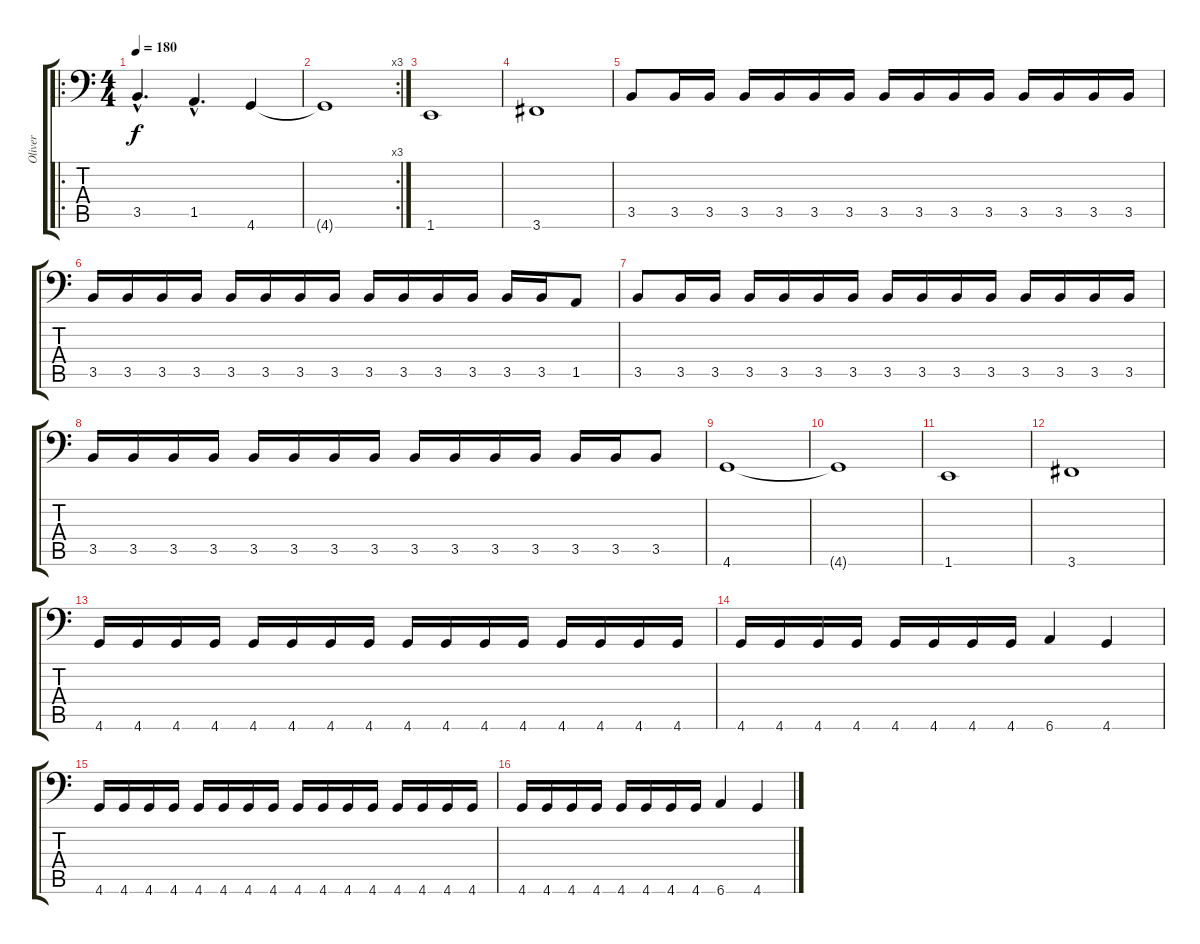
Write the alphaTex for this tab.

\track ("Oliver" "Oliver") {instrument electricbasspick}
\staff {score tabs}
\tuning (Eb3 Bb2 Gb2 Db2 Ab1 Eb1) {hide}
\ro
\ts (4 4)
\tempo 180
\clef f4
\ks c
3.5{hac}.4{d dy f instrument electricbasspick} 1.5{hac}.4{d} 4.6.4 |
\rc 3
4.6{t}.1 |
1.6.1 |
3.6.1 |
3.5.8 3.5.16 3.5.16 3.5.16 3.5.16 3.5.16 3.5.16 3.5.16 3.5.16 3.5.16 3.5.16 3.5.16 3.5.16 3.5.16 3.5.16 |
3.5.16 3.5.16 3.5.16 3.5.16 3.5.16 3.5.16 3.5.16 3.5.16 3.5.16 3.5.16 3.5.16 3.5.16 3.5.16 3.5.16 1.5.8 |
3.5.8 3.5.16 3.5.16 3.5.16 3.5.16 3.5.16 3.5.16 3.5.16 3.5.16 3.5.16 3.5.16 3.5.16 3.5.16 3.5.16 3.5.16 |
3.5.16 3.5.16 3.5.16 3.5.16 3.5.16 3.5.16 3.5.16 3.5.16 3.5.16 3.5.16 3.5.16 3.5.16 3.5.16 3.5.16 3.5.8 |
4.6.1 |
4.6{t}.1 |
1.6.1 |
3.6.1 |
4.6.16 4.6.16 4.6.16 4.6.16 4.6.16 4.6.16 4.6.16 4.6.16 4.6.16 4.6.16 4.6.16 4.6.16 4.6.16 4.6.16 4.6.16 4.6.16 |
4.6.16 4.6.16 4.6.16 4.6.16 4.6.16 4.6.16 4.6.16 4.6.16 6.6.4 4.6.4 |
4.6.16 4.6.16 4.6.16 4.6.16 4.6.16 4.6.16 4.6.16 4.6.16 4.6.16 4.6.16 4.6.16 4.6.16 4.6.16 4.6.16 4.6.16 4.6.16 |
4.6.16 4.6.16 4.6.16 4.6.16 4.6.16 4.6.16 4.6.16 4.6.16 6.6.4 4.6.4
